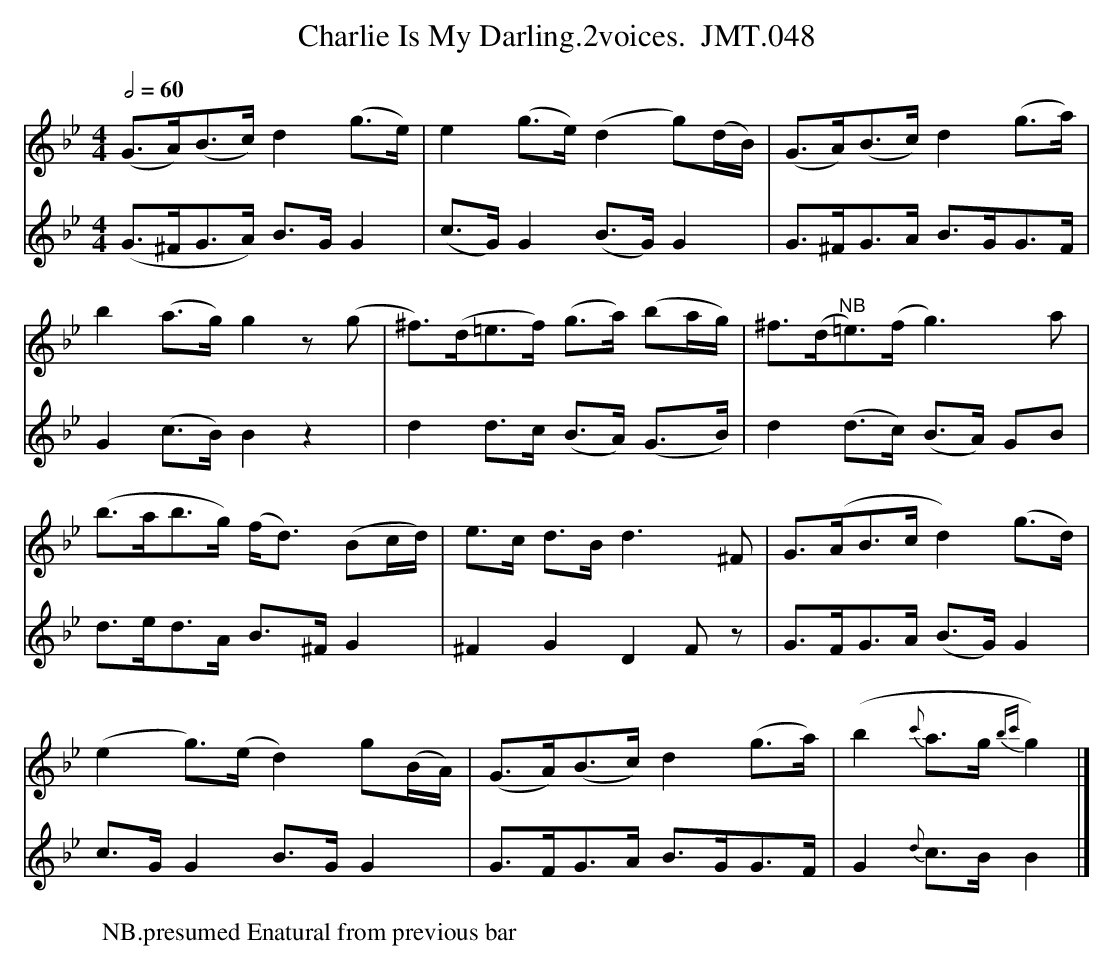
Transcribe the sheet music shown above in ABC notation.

X:1
T:Charlie Is My Darling.2voices.  JMT.048
M:4/4
L:1/8
Q:1/2=60
K:Bb
V:1
[V:1](G>A)(B>c) d2(g>e)|e2(g>e)(d2g)(d/B/)|(G>A)(B>c) d2(g>a)|
[V:2](G>^FG>A) B>GG2|(c>G)G2(B>G)G2|G>^FG>A B>GG>F|
[V:1]b2(a>g)g2z(g|^f)>(d=e>f) (g>a) (ba/g/)|^f>(d"NB"=e)>(fg3)a|
[V:2]G2(c>B)B2z2|d2d>c (B>A) (G>B)|d2(d>c) (B>A) GB|
[V:1](b>ab>g) (f<d) (Bc/d/)|e>c d>B d3^F|G>(AB>cd2)(g>d)|
[V:2]d>ed>A B>^FG2|^F2G2D2Fz|G>FG>A (B>G)G2|
[V:1](e2g)>(ed2)g(B/A/)|(G>A)(B>c)d2(g>a)|(b2{c'}a>g{bc'}g2)|]
[V:2]c>GG2B>GG2|G>FG>A B>GG>F|G2{d}c>BB2|]
W:NB.presumed Enatural from previous bar
